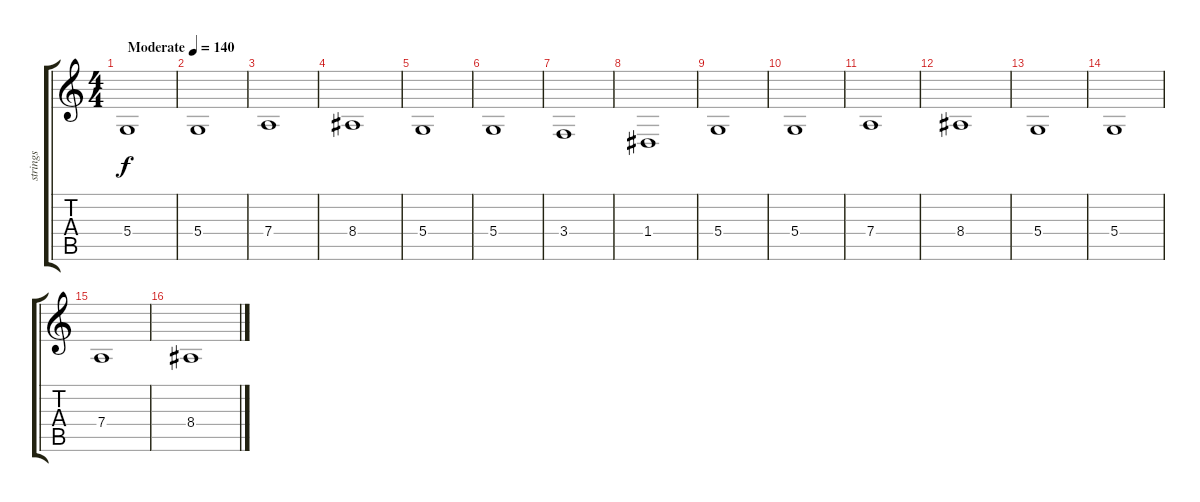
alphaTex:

\track ("strings" "strings") {instrument stringensemble2}
\staff {score tabs}
\tuning (E4 B3 G3 D3 A2 E2) {hide}
\ts (4 4)
\tempo (140 "Moderate")
\clef g2
\ks c
5.4.1{dy f instrument stringensemble2} |
5.4.1 |
7.4.1 |
8.4.1 |
5.4.1 |
5.4.1 |
3.4.1 |
1.4.1 |
5.4.1 |
5.4.1 |
7.4.1 |
8.4.1 |
5.4.1 |
5.4.1 |
7.4.1 |
8.4.1
